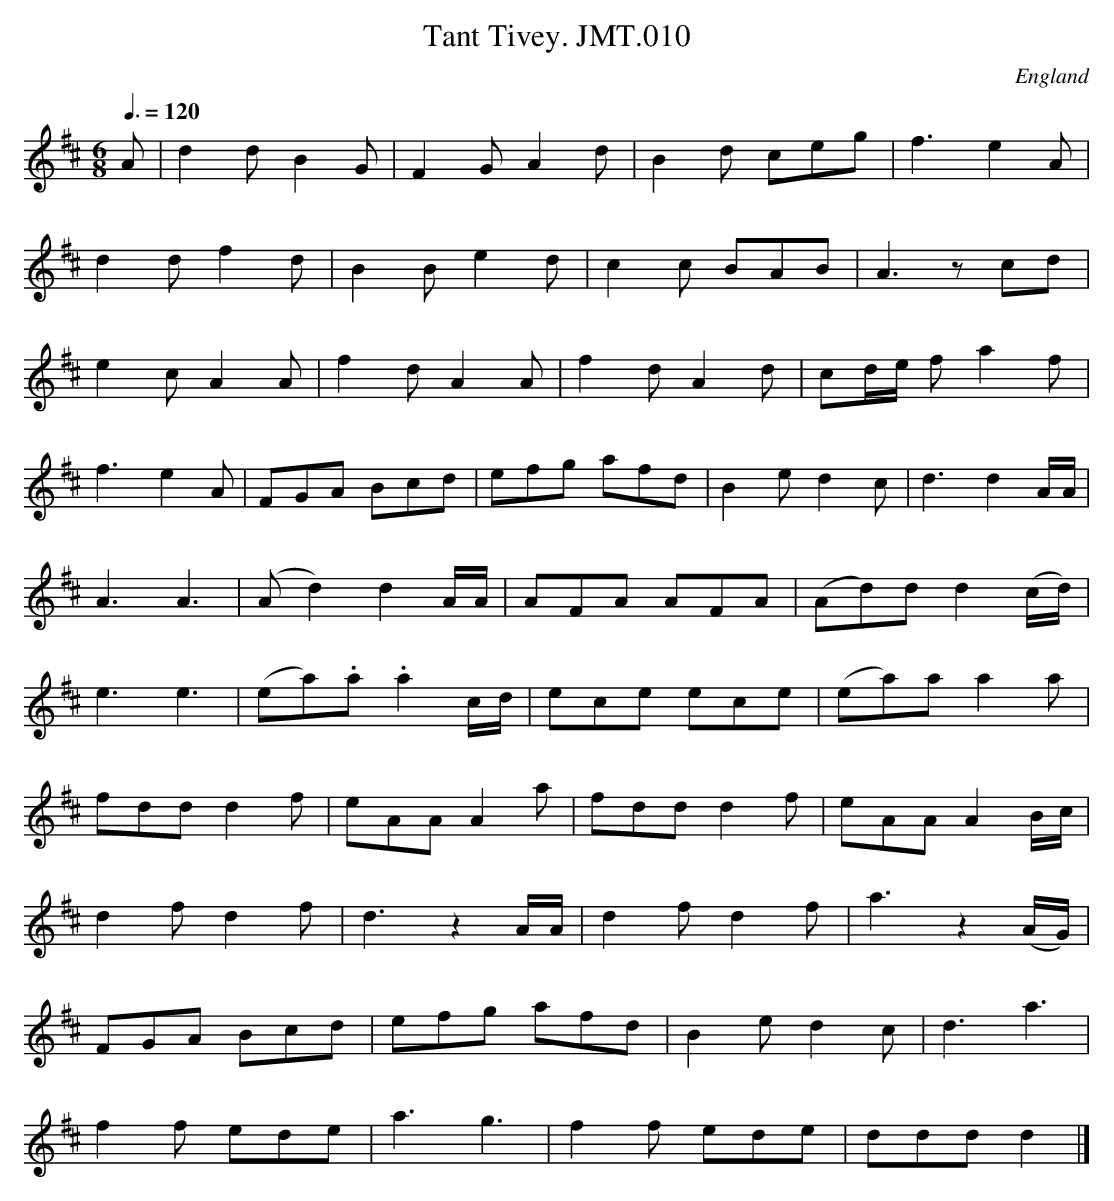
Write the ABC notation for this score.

X:1
T:Tant Tivey. JMT.010
L:1/8
M:6/8
O:England
Q:3/8=120
K:D
A| d2d B2G | F2G A2d | B2d ceg | f3 e2A |!
d2d f2d | B2B e2d | c2c BAB | A3 zcd |!
e2c A2A |f2d A2A | f2d A2d | cd/2e/2 f a2 f |!
f3 e2A |FGA Bcd | efg afd | B2e d2c | d3 d2  A/2A/2 |!
A3 A3 |(Ad2) d2 A/2A/2 | AFA AFA |  (Ad)d d2(c/2d/2) |!
e3 e3| (ea).a .a2 c/2d/2|ece ece | (ea)a a2a|!
fdd d2f | eAA A2a | fdd d2f | eAA A2 B/2c/2 |!
d2f d2f  | d3 z2 A/2A/2 | d2f d2f | a3 z2 (A/G/) |!
FGA Bcd | efg afd | B2e d2c | d3 a3 |!
f2f ede | a3 g3 |  f2f ede | ddd d2|]
